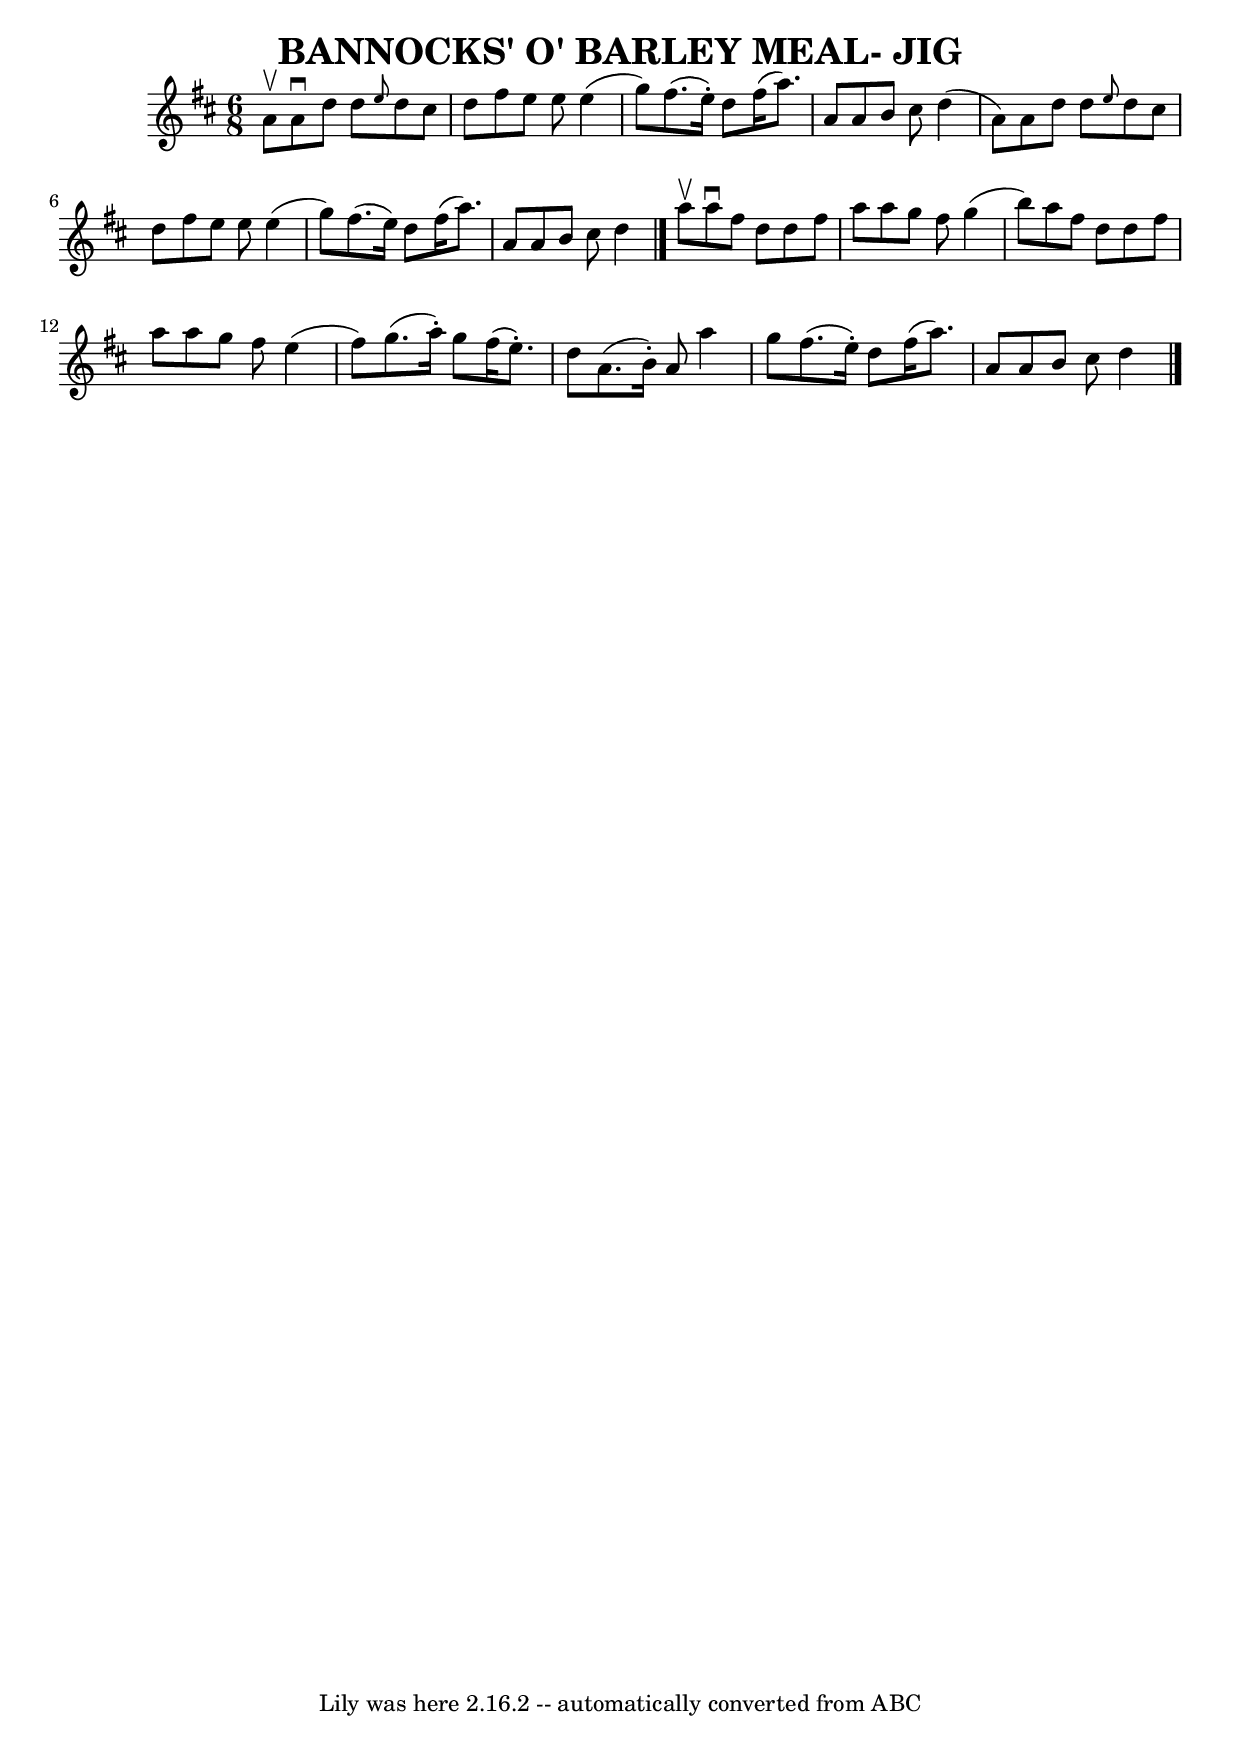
\version "2.16.2"
\include "Mammoth.ily"
\header {
  %% book = "Ryan's Mammoth Collection of Fiddle Tunes"
  crossRefNumber = "1"
  footnotes = ""
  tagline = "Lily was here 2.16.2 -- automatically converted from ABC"
  title = "BANNOCKS' O' BARLEY MEAL- JIG"

}
voicedefault =  {


  \time 6/8 
  \key d \major
  a'8^\upbow       |
  a'8^\downbow d''8    
  d''8  \grace { e''8  
	       } d''8 cis''8 d''8    |
  fis''8 e''8 
  e''8 e''4 (g''8)   |
  fis''8. (e''16 -.) d''8    
  fis''16 (a''8.) a'8    |
  a'8 b'8 cis''8 d''4 (a'8  
  -)       |
  a'8 d''8 d''8  \grace { e''8  
			} d''8 cis''8   
  d''8    |
  fis''8 e''8 e''8 e''4 (g''8)   |
  
  fis''8. (e''16) d''8 fis''16 (a''8.) a'8    |
  a'8   
  b'8 cis''8 d''4    \bar "|." a''8^\upbow       |
  a''8^\downbow fis''8 d''8 d''8 fis''8 a''8    |
  a''8 g''8 
  fis''8 g''4 (b''8)   |
  a''8 fis''8 d''8 d''8    
  fis''8 a''8    |
  a''8 g''8 fis''8 e''4 (fis''8)      
  |
  g''8. (a''16 -.) g''8 fis''16 (e''8. -.) d''8    
  |
  a'8. (b'16 -.) a'8 a''4 g''8    |
  fis''8. (
  e''16 -.) d''8 fis''16 (a''8.) a'8    |
  a'8 b'8    
  cis''8 d''4    \bar "|."   

}

\score{
  <<

    \context Staff="default"
    {
      \voicedefault 
      
    }

  >>
  \layout {
    
  }
  \midi {
  }

}
